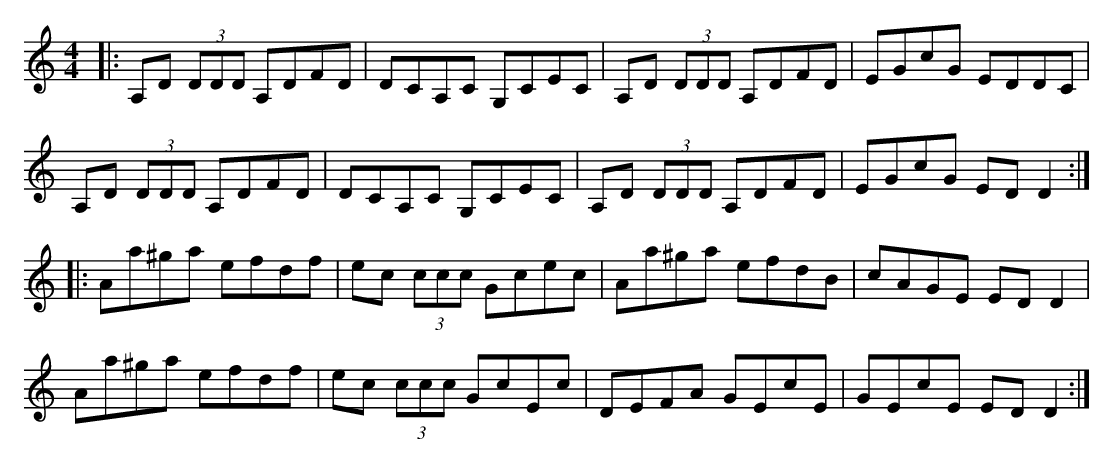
X:1
M:4/4
K:Ddor
|:A,D (3DDD A,DFD|DCA,C G,CEC|A,D (3DDD A,DFD|EGcG EDDC|
A,D (3DDD A,DFD|DCA,C G,CEC|A,D (3DDD A,DFD|EGcG EDD2:|
|:Aa^ga efdf|ec (3ccc Gcec|Aa^ga efdB|cAGE EDD2|
Aa^ga efdf|ec (3ccc GcEc|DEFA GEcE|GEcE EDD2:|
